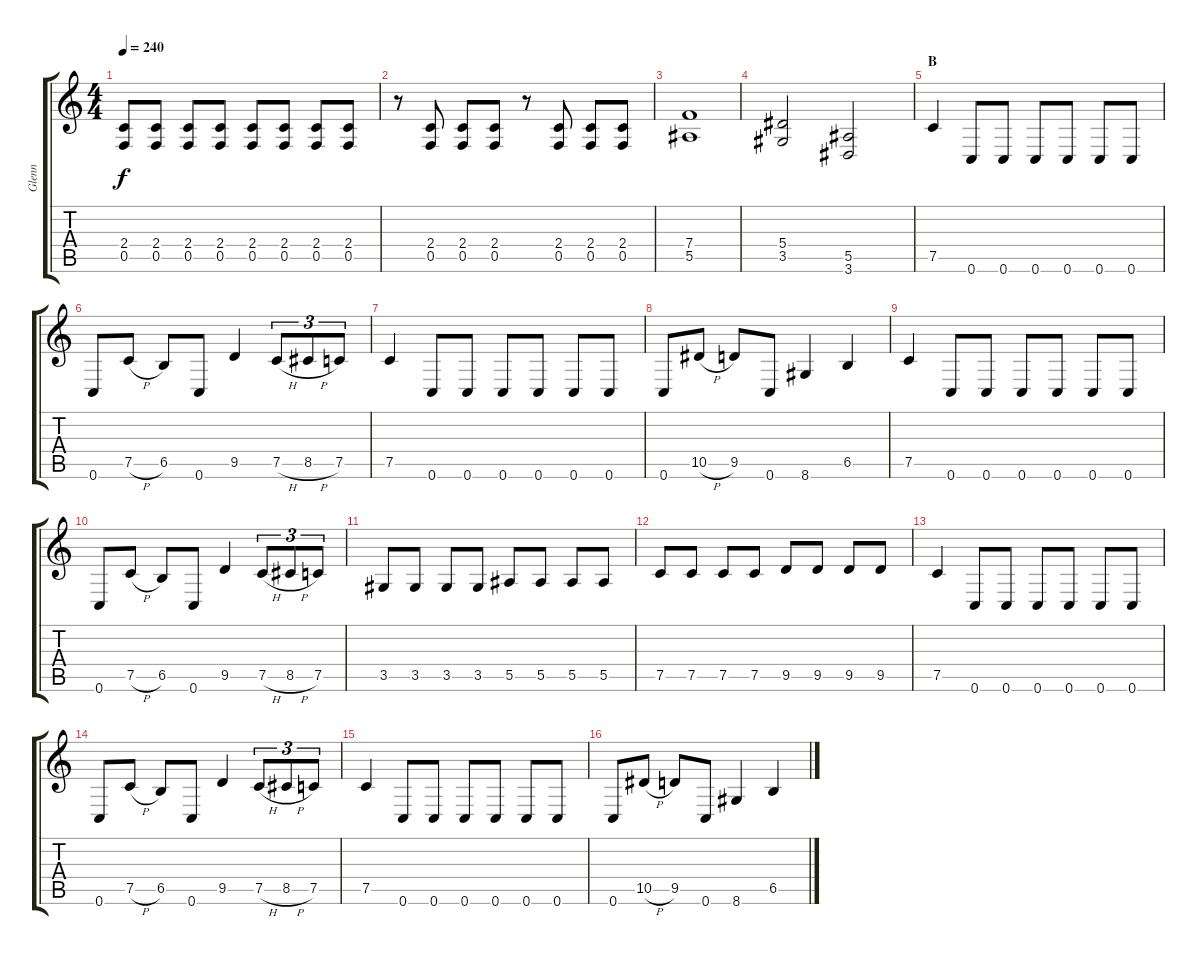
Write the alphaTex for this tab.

\track ("Glenn" "Glenn") {instrument distortionguitar}
\staff {score tabs}
\tuning (C4 G3 Eb3 Bb2 F2 C2) {hide}
\ts (4 4)
\tempo 240
\clef g2
\ks c
(2.4 0.5).8{dy f} (2.4 0.5).8 (2.4 0.5).8 (2.4 0.5).8 (2.4 0.5).8 (2.4 0.5).8 (2.4 0.5).8 (2.4 0.5).8 |
r.8 (2.4 0.5).8 (2.4 0.5).8 (2.4 0.5).8 r.8 (2.4 0.5).8 (2.4 0.5).8 (2.4 0.5).8 |
(7.4 5.5).1 |
(5.4 3.5).2 (5.5 3.6).2 |
\section ("" "B")
7.5.4 0.6.8 0.6.8 0.6.8 0.6.8 0.6.8 0.6.8 |
0.6.8 7.5{h}.8 6.5.8 0.6.8 9.5.4 7.5{h}.8{tu (3 2)} 8.5{h}.8{tu (3 2)} 7.5.8{tu (3 2)} |
7.5.4 0.6.8 0.6.8 0.6.8 0.6.8 0.6.8 0.6.8 |
0.6.8 10.5{h}.8 9.5.8 0.6.8 8.6.4 6.5.4 |
7.5.4 0.6.8 0.6.8 0.6.8 0.6.8 0.6.8 0.6.8 |
0.6.8 7.5{h}.8 6.5.8 0.6.8 9.5.4 7.5{h}.8{tu (3 2)} 8.5{h}.8{tu (3 2)} 7.5.8{tu (3 2)} |
3.5.8 3.5.8 3.5.8 3.5.8 5.5.8 5.5.8 5.5.8 5.5.8 |
7.5.8 7.5.8 7.5.8 7.5.8 9.5.8 9.5.8 9.5.8 9.5.8 |
7.5.4 0.6.8 0.6.8 0.6.8 0.6.8 0.6.8 0.6.8 |
0.6.8 7.5{h}.8 6.5.8 0.6.8 9.5.4 7.5{h}.8{tu (3 2)} 8.5{h}.8{tu (3 2)} 7.5.8{tu (3 2)} |
7.5.4 0.6.8 0.6.8 0.6.8 0.6.8 0.6.8 0.6.8 |
0.6.8 10.5{h}.8 9.5.8 0.6.8 8.6.4 6.5.4
